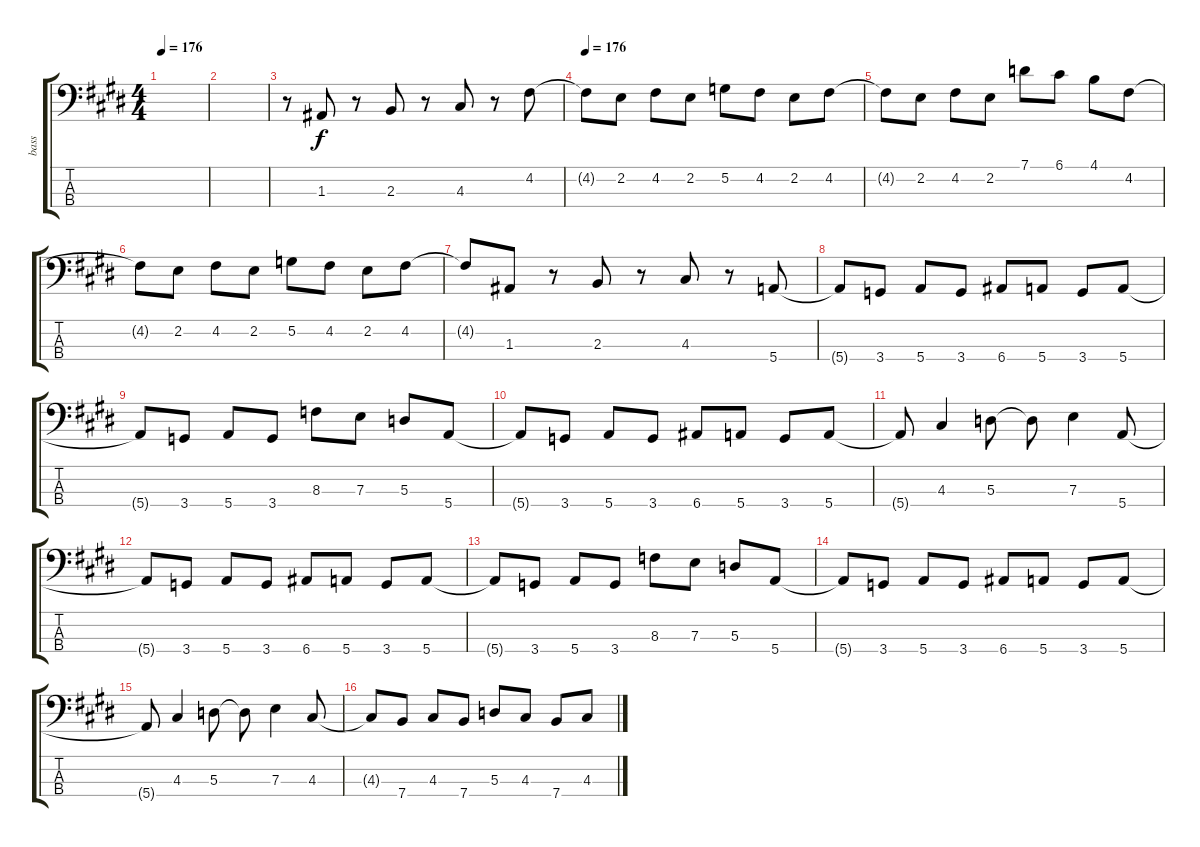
\track ("bass" "bass") {instrument electricbassfinger}
\staff {score tabs}
\tuning (G2 D2 A1 E1) {hide}
\ts (4 4)
\tempo 176
\clef f4
\ks c#minor
|
|
r.8 1.3.8 r.8 2.3.8 r.8 4.3.8 r.8 4.2.8 |
\tempo 176
4.2{t}.8 2.2.8 4.2.8 2.2.8 5.2.8 4.2.8 2.2.8 4.2.8 |
4.2{t}.8 2.2.8 4.2.8 2.2.8 7.1.8 6.1.8 4.1.8 4.2.8 |
4.2{t}.8 2.2.8 4.2.8 2.2.8 5.2.8 4.2.8 2.2.8 4.2.8 |
4.2{t}.8 1.3.8 r.8 2.3.8 r.8 4.3.8 r.8 5.4.8 |
5.4{t}.8 3.4.8 5.4.8 3.4.8 6.4.8 5.4.8 3.4.8 5.4.8 |
5.4{t}.8 3.4.8 5.4.8 3.4.8 8.3.8 7.3.8 5.3.8 5.4.8 |
5.4{t}.8 3.4.8 5.4.8 3.4.8 6.4.8 5.4.8 3.4.8 5.4.8 |
5.4{t}.8 4.3.4 5.3.8 5.3{t}.8 7.3.4 5.4.8 |
5.4{t}.8 3.4.8 5.4.8 3.4.8 6.4.8 5.4.8 3.4.8 5.4.8 |
5.4{t}.8 3.4.8 5.4.8 3.4.8 8.3.8 7.3.8 5.3.8 5.4.8 |
5.4{t}.8 3.4.8 5.4.8 3.4.8 6.4.8 5.4.8 3.4.8 5.4.8 |
5.4{t}.8 4.3.4 5.3.8 5.3{t}.8 7.3.4 4.3.8 |
4.3{t}.8 7.4.8 4.3.8 7.4.8 5.3.8 4.3.8 7.4.8 4.3.8
